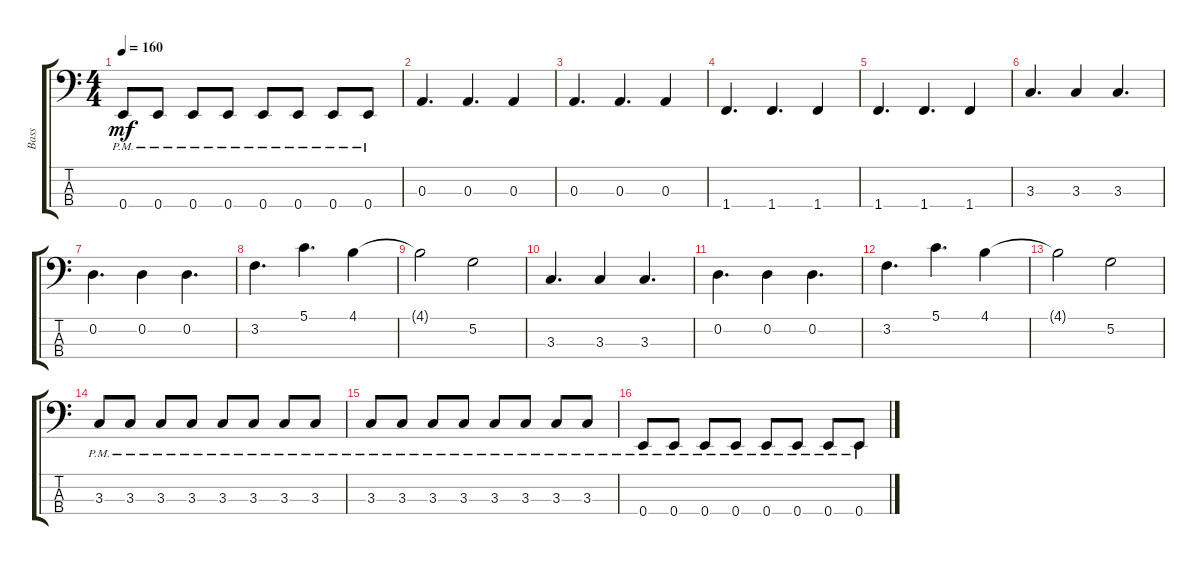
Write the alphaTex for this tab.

\track ("Bass" "Bass") {instrument electricbassfinger}
\staff {score tabs}
\tuning (G2 D2 A1 E1) {hide}
\ts (4 4)
\tempo 160
\clef f4
\ks c
0.4{pm}.8{dy mf} 0.4{pm}.8 0.4{pm}.8 0.4{pm}.8 0.4{pm}.8 0.4{pm}.8 0.4{pm}.8 0.4{pm}.8 |
0.3.4{d} 0.3.4{d} 0.3.4 |
0.3.4{d} 0.3.4{d} 0.3.4 |
1.4.4{d} 1.4.4{d} 1.4.4 |
1.4.4{d} 1.4.4{d} 1.4.4 |
3.3.4{d} 3.3.4 3.3.4{d} |
0.2.4{d} 0.2.4 0.2.4{d} |
3.2.4{d} 5.1.4{d} 4.1.4 |
4.1{t}.2 5.2.2 |
3.3.4{d} 3.3.4 3.3.4{d} |
0.2.4{d} 0.2.4 0.2.4{d} |
3.2.4{d} 5.1.4{d} 4.1.4 |
4.1{t}.2 5.2.2 |
3.3{pm}.8 3.3{pm}.8 3.3{pm}.8 3.3{pm}.8 3.3{pm}.8 3.3{pm}.8 3.3{pm}.8 3.3{pm}.8 |
3.3{pm}.8 3.3{pm}.8 3.3{pm}.8 3.3{pm}.8 3.3{pm}.8 3.3{pm}.8 3.3{pm}.8 3.3{pm}.8 |
0.4{pm}.8 0.4{pm}.8 0.4{pm}.8 0.4{pm}.8 0.4{pm}.8 0.4{pm}.8 0.4{pm}.8 0.4{pm}.8
